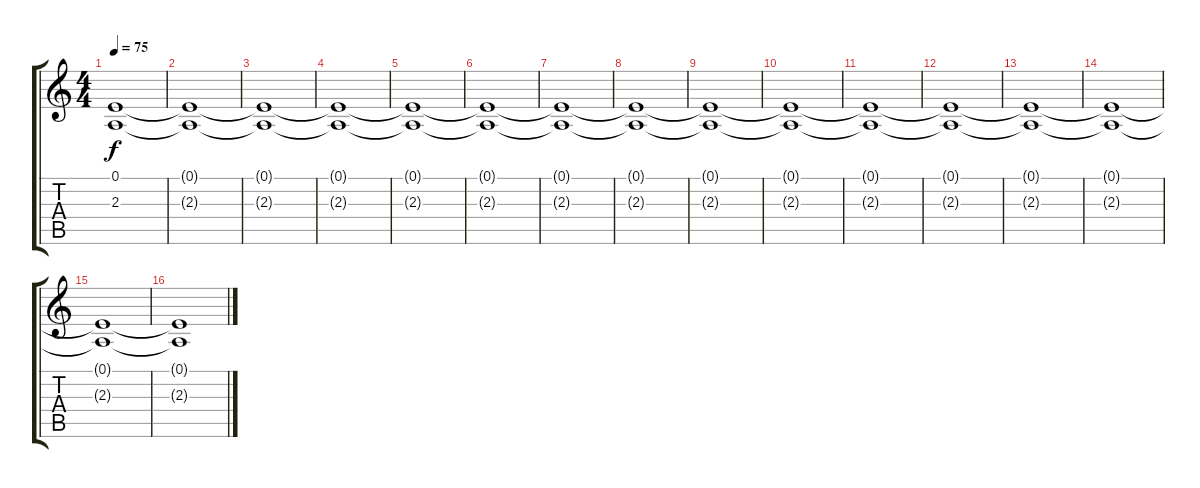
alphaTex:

\track "" {instrument synthbrass1}
\staff {score tabs}
\tuning (E4 B3 G3 D3 A2 E2) {hide}
\ts (4 4)
\tempo 75
\clef g2
\ks c
(0.1 2.3).1{dy f instrument synthbrass1} |
(0.1{t} 2.3{t}).1 |
(0.1{t} 2.3{t}).1 |
(0.1{t} 2.3{t}).1 |
(0.1{t} 2.3{t}).1 |
(0.1{t} 2.3{t}).1 |
(0.1{t} 2.3{t}).1 |
(0.1{t} 2.3{t}).1 |
(0.1{t} 2.3{t}).1 |
(0.1{t} 2.3{t}).1 |
(0.1{t} 2.3{t}).1 |
(0.1{t} 2.3{t}).1 |
(0.1{t} 2.3{t}).1 |
(0.1{t} 2.3{t}).1 |
(0.1{t} 2.3{t}).1 |
(0.1{t} 2.3{t}).1
